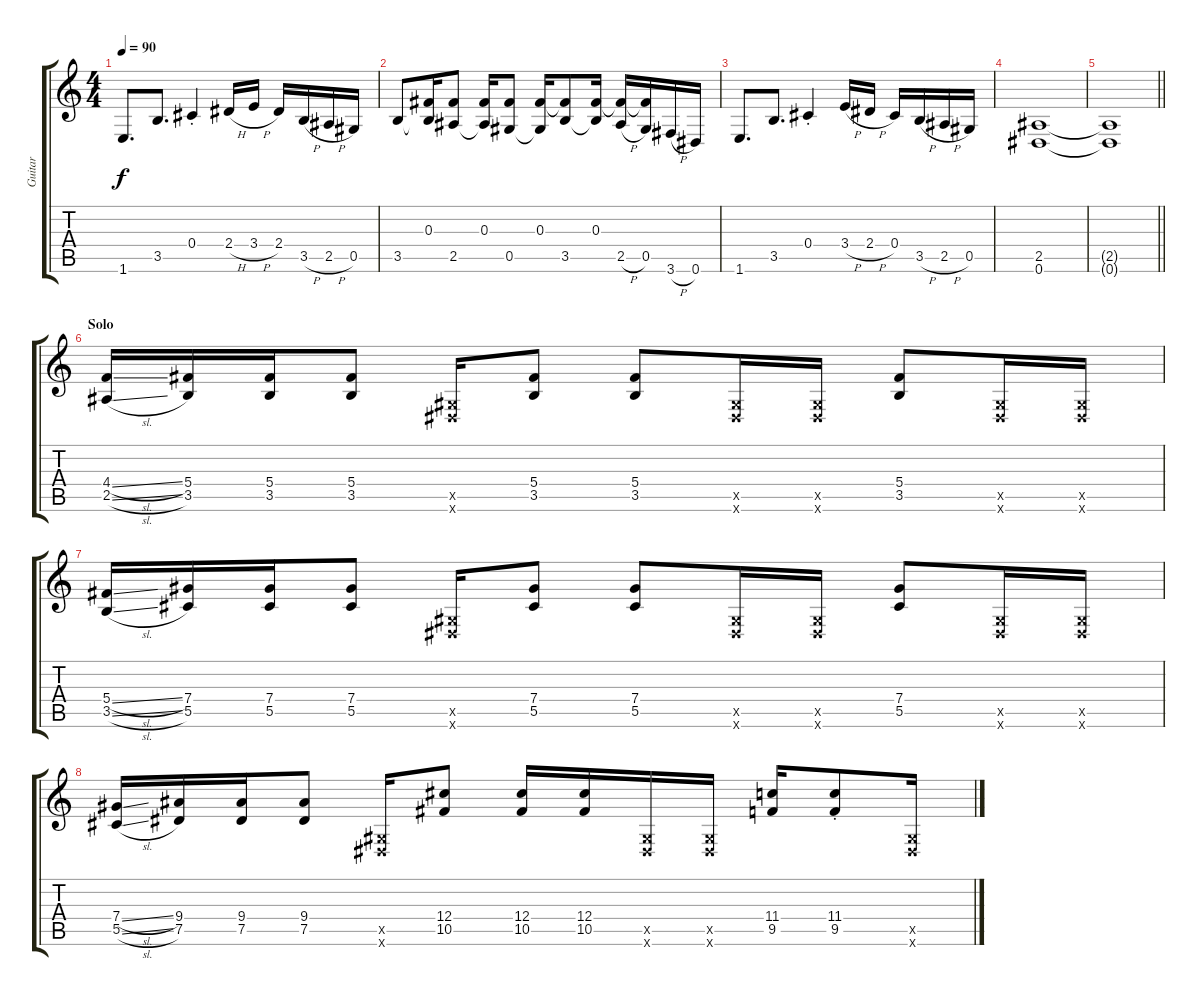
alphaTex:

\track ("Guitar" "Guitar") {instrument distortionguitar}
\staff {score tabs}
\tuning (Eb4 Bb3 Gb3 Db3 Ab2 Eb2) {hide}
\ts (4 4)
\tempo 90
\clef g2
\ks c
1.6.8{d dy f} 3.5.8{d} 0.4{st}.4 2.4{h}.16 3.4{h}.16 2.4.16 3.5{h}.16 2.5{h}.16 0.5.16 |
3.5.8 (0.3 3.5{t}).16 (0.3{t} 2.5).8 (0.3 2.5{t}).16 (0.3{t} 0.5).8 (0.3 0.5{t}).16 (0.3{t} 3.5).8 (0.3 3.5{t}).16 (0.3{t} 2.5{h}).16 (0.3{t} 0.5).16 3.6{h}.16 0.6.16 |
1.6.8{d} 3.5.8{d} 0.4{st}.4 3.4{h}.16 2.4{h}.16 0.4.16 3.5{h}.16 2.5{h}.16 0.5.16 |
(2.5 0.6).1 |
\barLineRight lightlight
(2.5{t} 0.6{t}).1 |
\section ("" "Solo")
(4.4{sl} 2.5{sl}).16 (5.4 3.5).16 (5.4 3.5).16 (5.4 3.5).8 (0.5{x} 0.6{x}).16 (5.4 3.5).8 (5.4 3.5).8 (0.5{x} 0.6{x}).16 (0.5{x} 0.6{x}).16 (5.4 3.5).8 (0.5{x} 0.6{x}).16 (0.5{x} 0.6{x}).16 |
(5.4{sl} 3.5{sl}).16 (7.4 5.5).16 (7.4 5.5).16 (7.4 5.5).8 (0.5{x} 0.6{x}).16 (7.4 5.5).8 (7.4 5.5).8 (0.5{x} 0.6{x}).16 (0.5{x} 0.6{x}).16 (7.4 5.5).8 (0.5{x} 0.6{x}).16 (0.5{x} 0.6{x}).16 |
(7.4{sl} 5.5{sl}).16 (9.4 7.5).16 (9.4 7.5).16 (9.4 7.5).8 (0.5{x} 0.6{x}).16 (12.4 10.5).8 (12.4 10.5).16 (12.4 10.5).16 (0.5{x} 0.6{x}).16 (0.5{x} 0.6{x}).16 (11.4 9.5).16 (11.4{st} 9.5{st}).8 (0.5{x} 0.6{x}).16
